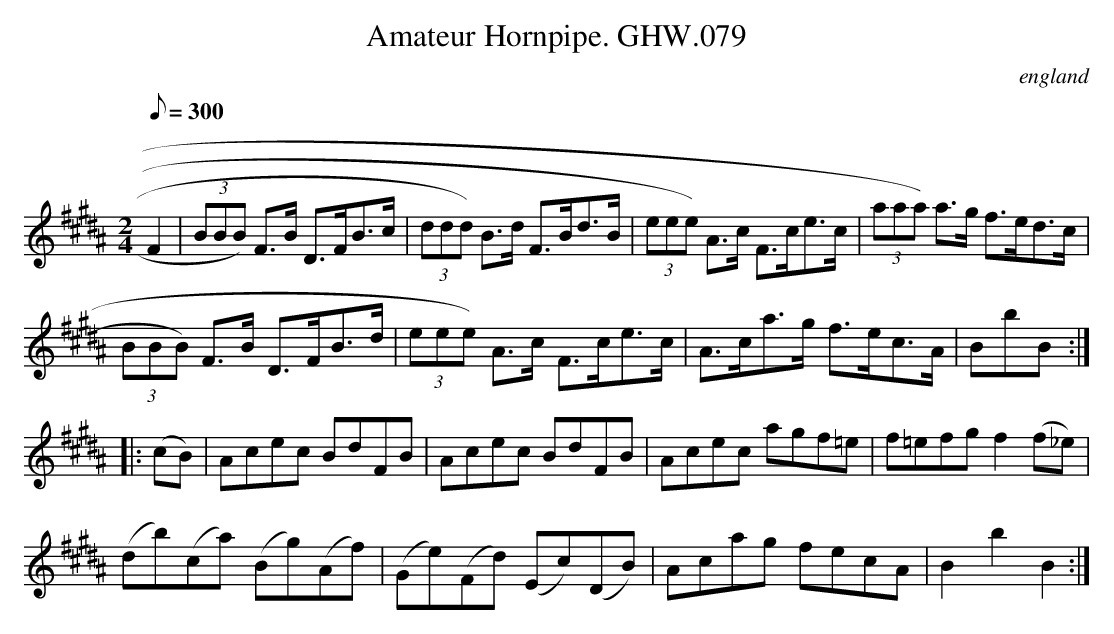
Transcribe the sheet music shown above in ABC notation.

X:1
T:Amateur Hornpipe. GHW.079
O:england
M:2/4
L:1/8
Q:300
K:B_
F2|(3BBB) F>B D>FB>c|(3ddd) B>d F>Bd>B|(3eee) A>c F>ce>c|\
(3aaa) a>g f>ed>c|
(3BBB) F>B D>FB>d|(3eee) A>c F>ce>c|A>ca>g f>ec>A|BbB:|
|:(cB)|Acec BdFB|Acec BdFB|Acec agf=e|f=efg f2 (f_e)|
(db)(ca) (Bg)(Af)|(Ge)(Fd) (Ec)(DB)|Acag fecA|B2b2B2:|
